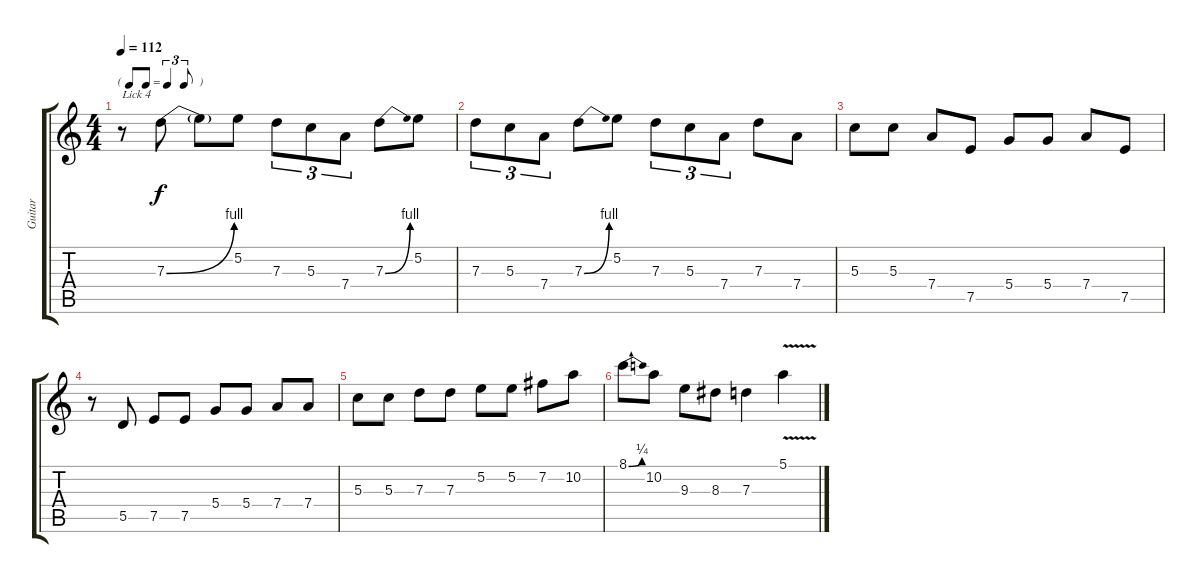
\track ("Guitar" "Guitar") {instrument overdrivenguitar}
\staff {score tabs}
\tuning (E4 B3 G3 D3 A2 E2) {hide}
\ts (4 4)
\tf triplet8th
\tempo 112
\clef g2
\ks c
r.8{txt "Lick 4" dy mf} 7.3{be (bend 0 0 60 4)}.8{dy f} 7.3{t}.8 5.2.8 7.3.8{tu (3 2)} 5.3.8{tu (3 2)} 7.4.8{tu (3 2)} 7.3{be (bend 0 0 60 4)}.8 5.2.8 |
7.3.8{tu (3 2)} 5.3.8{tu (3 2)} 7.4.8{tu (3 2)} 7.3{be (bend 0 0 60 4)}.8 5.2.8 7.3.8{tu (3 2)} 5.3.8{tu (3 2)} 7.4.8{tu (3 2)} 7.3.8 7.4.8 |
5.3.8 5.3.8 7.4.8 7.5.8 5.4.8 5.4.8 7.4.8 7.5.8 |
r.8 5.5.8 7.5.8 7.5.8 5.4.8 5.4.8 7.4.8 7.4.8 |
5.3.8 5.3.8 7.3.8 7.3.8 5.2.8 5.2.8 7.2.8 10.2.8 |
8.1{be (bend 0 0 60 1)}.8 10.2.8 9.3.8 8.3.8 7.3.4 5.1{v}.4
